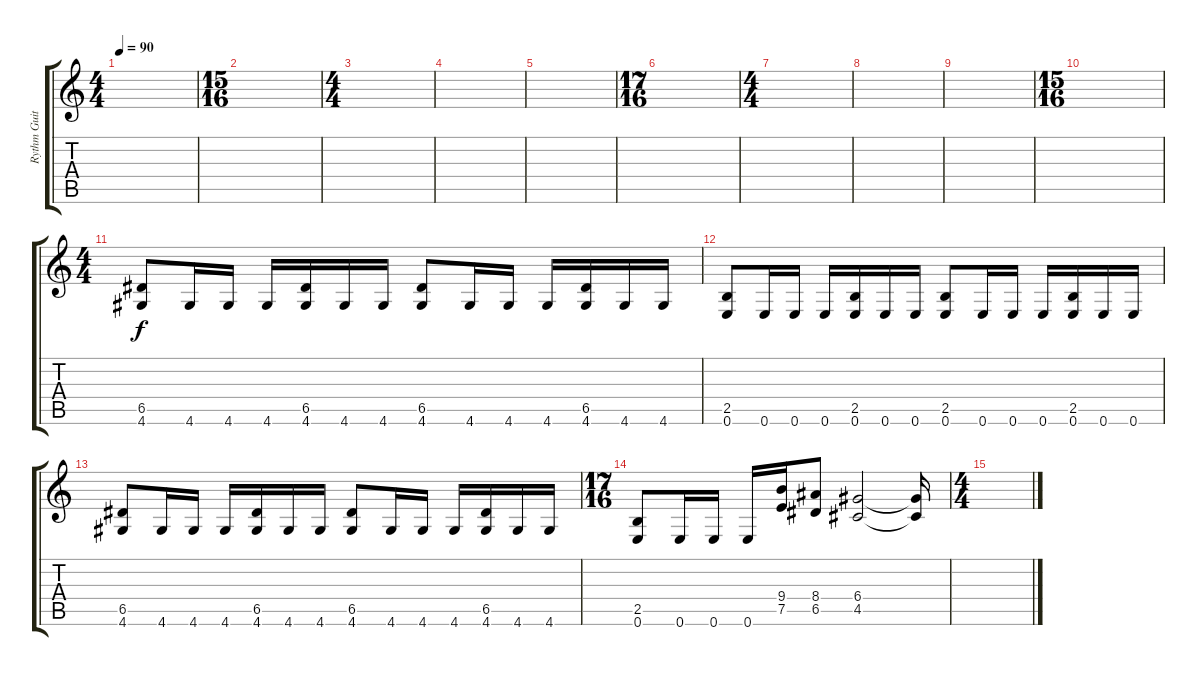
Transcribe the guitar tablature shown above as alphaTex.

\track ("Rythm Guitar 2" "Rythm Guit") {instrument distortionguitar}
\staff {score tabs}
\tuning (E4 B3 G3 D3 A2 E2) {hide}
\ts (4 4)
\tempo 90
\clef g2
\ks c
|
\ts (15 16)
|
\ts (4 4)
|
|
|
\ts (17 16)
|
\ts (4 4)
|
|
|
\ts (15 16)
|
\ts (4 4)
(6.5 4.6).8 4.6.16 4.6.16 4.6.16 (6.5 4.6).16 4.6.16 4.6.16 (6.5 4.6).8 4.6.16 4.6.16 4.6.16 (6.5 4.6).16 4.6.16 4.6.16 |
(2.5 0.6).8 0.6.16 0.6.16 0.6.16 (2.5 0.6).16 0.6.16 0.6.16 (2.5 0.6).8 0.6.16 0.6.16 0.6.16 (2.5 0.6).16 0.6.16 0.6.16 |
(6.5 4.6).8 4.6.16 4.6.16 4.6.16 (6.5 4.6).16 4.6.16 4.6.16 (6.5 4.6).8 4.6.16 4.6.16 4.6.16 (6.5 4.6).16 4.6.16 4.6.16 |
\ts (17 16)
(2.5 0.6).8 0.6.16 0.6.16 0.6.16 (9.4 7.5).16 (8.4 6.5).8 (6.4 4.5).2 (6.4{t} 4.5{t}).16 |
\ts (4 4)
